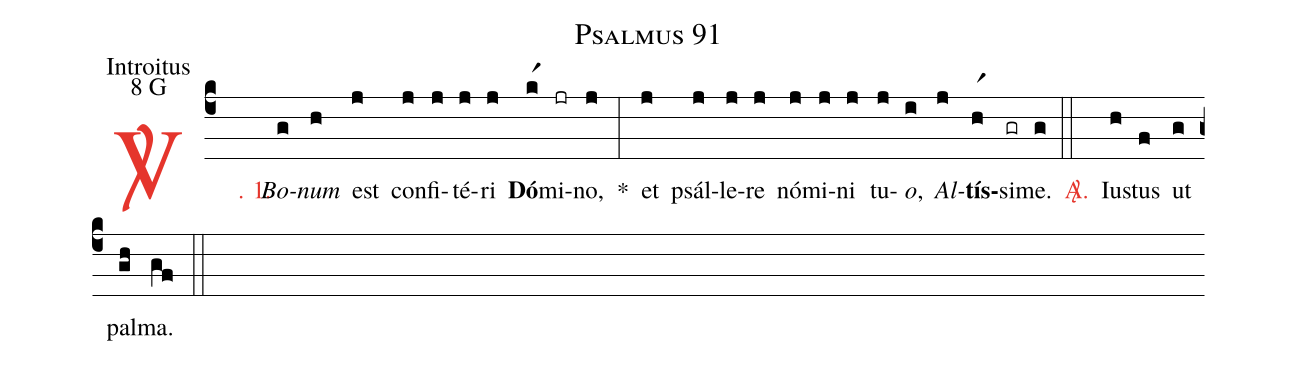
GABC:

name: Psalmus 91;
office-part: Introitus;
mode: 8;
mode-differentia: G;
%%
(c4)

<c><sp>V/</sp>. 1.</c>() <i>Bo</i>(g)<i>num</i>(h) est(j) con(j)fi(j)té(j)ri(j) <b>Dó</b>(kr1)mi(jr)no,(j) *(:) et(j) psál(j)le(j)re(j) nó(j)mi(j)ni(j) tu(j)<i>o</i>,(i) <i>Al</i>(j)<b>tís</b>(hr1)si(gr)me.(g)

(::)

<c><sp>A/</sp>.</c>() Iu(h)stus(f) ut(g) pal(gh)ma.(gf)

(::)
